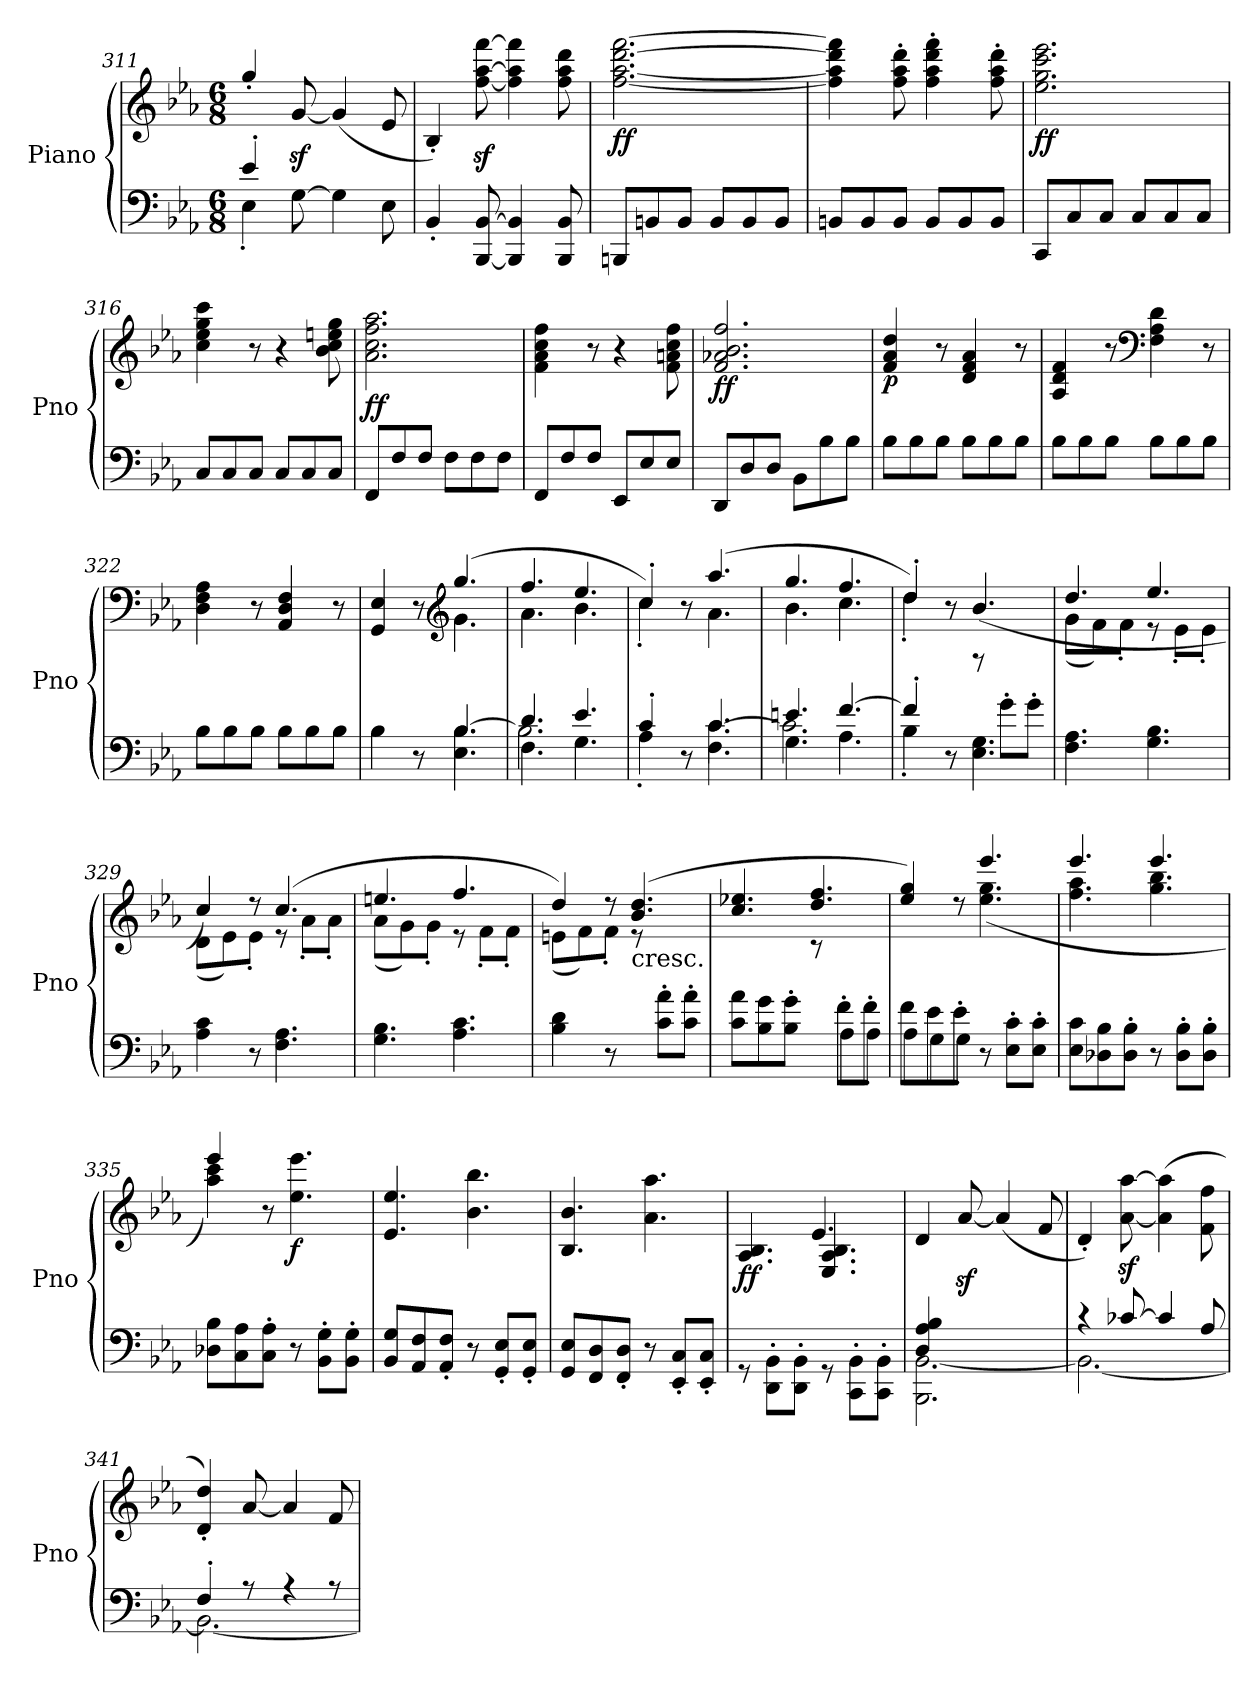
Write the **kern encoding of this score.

**kern	**kern	**dynam
*part1	*part1	*part1
*staff2	*staff1	*staff1/2
*I"Piano	*	*
*I'Pno	*	*
*clefF4	*clefG2	*
*k[b-e-a-]	*k[b-e-a-]	*
*E-:	*E-:	*
*M6/8	*M6/8	*
=311	=311	=311
*^	*	*
4e-'/	4E-'\	4gg'/	.
[8G\	2ryy	[8gz</	.
4G\]	.	(<4g/]	.
8E-\	.	8e-/	.
*v	*v	*	*
=312	=312	=312
4BB-'/	4B-'/)	.
[8BBB-/ [8BB-/	[8ff\z< [8aa-\z< [8fff\z<	.
4BBB-/] 4BB-/]	4ff\] 4aa-\] 4fff\]	.
8BBB-/ 8BB-/	8ff\ 8aa-\ 8ddd\	.
=313	=313	=313
!	!	!LO:DY:b
8BBBn/L	[2.ff\ [2.aa-\ [2.ddd\ [2.fff\	ff
8BBn/	.	.
8BB/J	.	.
8BB/L	.	.
8BB/	.	.
8BB/J	.	.
=314	=314	=314
8BBn/L	4ff\] 4aa-\] 4ddd\] 4fff\]	.
8BB/	.	.
8BB/J	8ff\' 8aa-\' 8ddd\'	.
8BB/L	4ff\' 4aa-\' 4ddd\' 4fff\'	.
8BB/	.	.
8BB/J	8ff\' 8aa-\' 8ddd\'	.
=315	=315	=315
!	!	!LO:DY:b
8CC/L	2.ee-\ 2.gg\ 2.ccc\ 2.eee-\	ff
8C/	.	.
8C/J	.	.
8C/L	.	.
8C/	.	.
8C/J	.	.
=316	=316	=316
8C/L	4cc\ 4ee-\ 4gg\ 4ccc\	.
8C/	.	.
8C/J	8r	.
8C/L	4r	.
8C/	.	.
8C/J	8b-\ 8cc\ 8een\ 8gg\	.
!!LO:LB:g=z
=317	=317	=317
!	!	!LO:DY:b
8FF/L	2.a-\ 2.cc\ 2.ff\ 2.aa-\	ff
8F/	.	.
8F/J	.	.
8F\L	.	.
8F\	.	.
8F\J	.	.
=318	=318	=318
8FF/L	4f\ 4a-\ 4cc\ 4ff\	.
8F/	.	.
8F/J	8r	.
8EE-/L	4r	.
8E-/	.	.
8E-/J	8f\ 8an\ 8cc\ 8ff\	.
=319	=319	=319
!	!	!LO:DY:b
8DD/L	2.f/ 2.a-X/ 2.b-/ 2.ff/	ff
8D/	.	.
8D/J	.	.
8BB-\L	.	.
8B-\	.	.
8B-\J	.	.
=320	=320	=320
!	!	!LO:DY:b
8B-\L	4f/ 4a-/ 4dd/	p
8B-\	.	.
8B-\J	8r	.
8B-\L	4d/ 4f/ 4a-/	.
8B-\	.	.
8B-\J	8r	.
=321	=321	=321
8B-\L	4A-/ 4d/ 4f/	.
8B-\	.	.
8B-\J	8r	.
*	*clefF4	*
8B-\L	4F\ 4A-\ 4d\	.
8B-\	.	.
8B-\J	8r	.
=322	=322	=322
8B-\L	4D\ 4F\ 4A-\	.
8B-\	.	.
8B-\J	8r	.
8B-\L	4AA-/ 4D/ 4F/	.
8B-\	.	.
8B-\J	8r	.
=323	=323	=323
*^	*^	*
*	*^	*	*	*
4B-\	4.ryy	4.ryy	4GG/ 4E-/	4.ryy	.
8r	.	.	8r	.	.
*	*	*	*clefG2	*	*
4.B-/	4.E-\	[4.B-\	(>4.gg/	4.g\	.
!!LO:LB:g=z	!!
=324	=324	=324	=324	=324	=324
4.d/	4.F\	2.B-\]	4.ff/	4.a-\	.
4.e-/	4.G\	.	4.ee-/	4.b-\	.
=325	=325	=325	=325	=325	=325
4c'/	4A-'\	4.ryy	4cc'/)	4cc'\	.
8r	8ryy	.	8r	8ryy	.
4.c/	4.F\	[4.c\	(>4.aa-/	4.a-\	.
=326	=326	=326	=326	=326	=326
4.en/	4.G\	2.c\]	4.gg/	4.b-\	.
[4.f/	4.A-\	.	4.ff/	4.cc\	.
=327	=327	=327	=327	=327	=327
4f'/]	4B-'\	4.ryy	4dd'/)	4dd'\	.
8r	2ryy	.	8r	2ryy	.
4.E-\ 4.G\	.	8raa	(>4.b-/	.	.
.	.	8g'\L	.	.	.
.	.	8g'\J	.	.	.
*v	*v	*v	*	*	*
=328	=328	=328	=328
4.F\ 4.A-\	4.dd/	(<8g\L	.
.	.	8f\)	.
.	.	8f'\J	.
4.G\ 4.B-\	4.ee-/	8re	.
.	.	8e-'\L	.
.	.	8e-'\J	.
=329	=329	=329	=329
4A-\ 4c\	4cc/)	(<8d\L	.
.	.	8e-\)	.
8r	8rdd	8e-'\J	.
4.F\ 4.A-\	(>4.cc/	8re	.
.	.	8a-'\L	.
.	.	8a-'\J	.
=330	=330	=330	=330
4.G\ 4.B-\	4.een/	(<8a-\L	.
.	.	8g\)	.
.	.	8g'\J	.
4.A-\ 4.c\	4.ff/	8re	.
.	.	8f'\L	.
.	.	8f'\J	.
=331	=331	=331	=331
4B-\ 4d\	4dd/)	(<8en\L	.
.	.	8f\)	.
8r	8rdd	8f'\J	.
!	!LO:TX:b:t=cresc.	!	!
8ryy	(>4.b-/ 4.dd/	8re	.
8c\' 8a-\'L	.	4ryy	.
8c\' 8a-\'J	.	.	.
*	*v	*v	*
!!LO:LB:g=z
=332	=332	=332
*^	*	*
8c\ 8a-\L	2ryy	4.cc/ 4.ee-X/	.
8B-\ 8g\	.	.	.
8B-\' 8g\'J	.	.	.
8rccc	.	4.dd/ 4.ff/	.
8f'\L	8A-'\L	.	.
8f'\J	8A-'\J	.	.
=333	=333	=333	=333
*	*	*^	*
8f\L	8A-\L	4ee-/ 4gg/)	4.ryy	.
8e-\	8G\	.	.	.
8e-'\J	8G'\J	8rdd	.	.
8r	4.ryy	4.eee-/	(<4.ee-\ 4.gg\	.
8E-\' 8c\'L	.	.	.	.
8E-\' 8c\'J	.	.	.	.
*v	*v	*	*	*
=334	=334	=334	=334
8E-\ 8c\L	4.eee-/	4.ff\ 4.aa-\	.
8D-X\ 8B-\	.	.	.
8D-\' 8B-\'J	.	.	.
8r	4.eee-/	4.gg\ 4.bb-\	.
8D-\' 8B-\'L	.	.	.
8D-\' 8B-\'J	.	.	.
=335	=335	=335	=335
8D-X\ 8B-\L	4eee-/	4aa-\ 4ccc\)	.
8C\ 8A-\	.	.	.
8C\' 8A-\'J	8r	2ryy	.
!	!	!	!LO:DY:b
8r	4.ee-\ 4.eee-\	.	f
8BB-\' 8G\'L	.	.	.
8BB-\' 8G\'J	.	.	.
*	*v	*v	*
=336	=336	=336
8BB-/ 8G/L	4.e-/ 4.ee-/	.
8AA-/ 8F/	.	.
8AA-/' 8F/'J	.	.
8r	4.b-\ 4.bb-\	.
8GG/' 8E-/'L	.	.
8GG/' 8E-/'J	.	.
=337	=337	=337
8GG/ 8E-/L	4.B-/ 4.b-/	.
8FF/ 8D/	.	.
8FF/' 8D/'J	.	.
8r	4.a-\ 4.aa-\	.
8EE-/' 8C/'L	.	.
8EE-/' 8C/'J	.	.
!!LO:LB:g=z
=338	=338	=338
*	*^	*
!	!	!	!LO:DY:b
8rGG	4.A-/ 4.B-/	4.ryy	ff
8DD\' 8BB-\'L	.	.	.
8DD\' 8BB-\'J	.	.	.
8rGG	4.E-/ 4.A-/ 4.B-/	4.e-/	.
8CC\' 8BB-\'L	.	.	.
8CC\' 8BB-\'J	.	.	.
*	*v	*v	*
=339	=339	=339
*^	*	*
4D/ 4A-/ 4B-/	2.BBB-\ [2.BB-\	4d/	.
2ryy	.	[8a-z</	.
.	.	(<4a-/]	.
.	.	8f/	.
=340	=340	=340	=340
4rc	2.BB-\_	4d'/)	.
[8c-X/	.	[8a-\z< [8aa-\z<	.
4c-/]	.	(>4a-\] 4aa-\]	.
8A-/	.	8f\ 8ff\	.
=341	=341	=341	=341
4F'/	2.BB-\_	4d/' 4dd/')	.
8rA	.	[8a-/	.
4rA	.	4a-/]	.
8rA	.	8f/	.
*v	*v	*	*
=	=	=
*-	*-	*-
